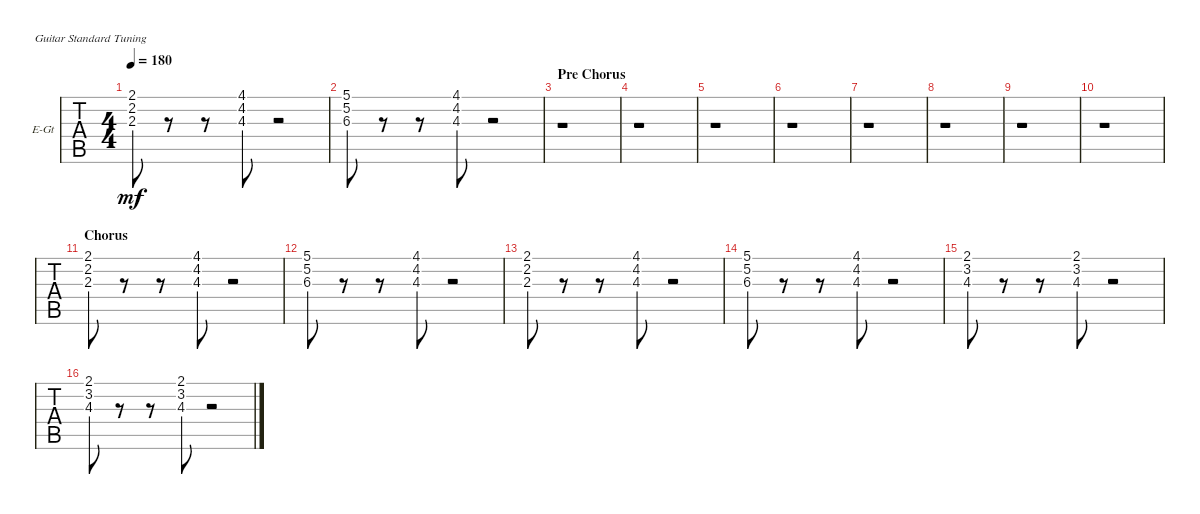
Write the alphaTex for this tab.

\defaultSystemsLayout 4
\bracketExtendMode groupsimilarinstruments
\firstSystemTrackNameOrientation horizontal
\otherSystemsTrackNameOrientation horizontal
\track ("Synth." "E-Gt") {instrument electricguitarclean}
\staff {tabs}
\tuning (E4 B3 G3 D3 A2 E2)
\ts (4 4)
\tempo 180
\clef g2
\scale
0.333333
\ks f#minor
(2.1 2.2 2.3).8{dy mf} r.8 r.8 (4.1 4.2 4.3).8 r.2 |
\scale
0.333333 (5.1 5.2 6.3).8 r.8 r.8 (4.1 4.2 4.3).8 r.2 |
\section ("" "Pre Chorus")
\scale
0.333333 r.1 |
\scale
0.333333 r.1 |
\scale
0.333333 r.1 |
\scale
0.333333 r.1 |
\scale
0.333333 r.1 |
\scale
0.333333 r.1 |
\scale
0.333333 r.1 |
\scale
0.333333 r.1 |
\section ("" "Chorus")
\scale
0.333333 (2.1 2.2 2.3).8 r.8 r.8 (4.1 4.2 4.3).8 r.2 |
\scale
0.333333 (5.1 5.2 6.3).8 r.8 r.8 (4.1 4.2 4.3).8 r.2 |
\scale
0.333333 (2.1 2.2 2.3).8 r.8 r.8 (4.1 4.2 4.3).8 r.2 |
\scale
0.333333 (5.1 5.2 6.3).8 r.8 r.8 (4.1 4.2 4.3).8 r.2 |
\scale
0.333333 (2.1 3.2 4.3).8 r.8 r.8 (2.1 3.2 4.3).8 r.2 |
\scale
0.333333 (2.1 3.2 4.3).8 r.8 r.8 (2.1 3.2 4.3).8 r.2
